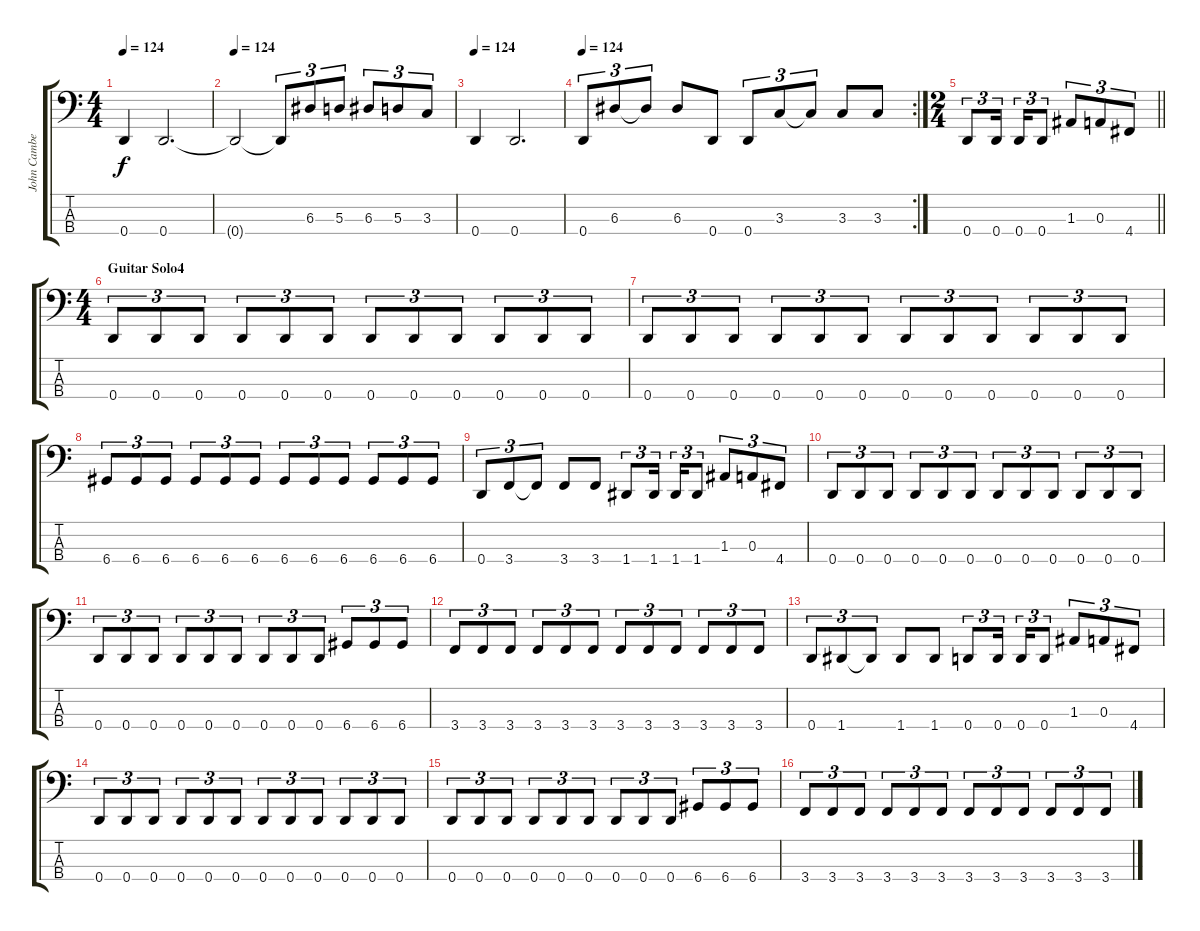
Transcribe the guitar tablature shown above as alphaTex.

\track ("John Cambell" "John Cambe") {instrument electricbasspick}
\staff {score tabs}
\tuning (G2 D2 A1 D1) {hide}
\ts (4 4)
\tempo 124
\clef f4
\ks c
0.4.4{dy f} 0.4.2{d} |
\tempo 124
0.4{t}.2 0.4{t}.8{tu (3 2)} 6.3.8{tu (3 2)} 5.3.8{tu (3 2)} 6.3.8{tu (3 2)} 5.3.8{tu (3 2)} 3.3.8{tu (3 2)} |
\tempo 124
0.4.4 0.4.2{d} |
\rc 2
\tempo 124
0.4.8{tu (3 2)} 6.3.8{tu (3 2)} 6.3{t}.8{tu (3 2)} 6.3.8 0.4.8 0.4.8{tu (3 2)} 3.3.8{tu (3 2)} 3.3{t}.8{tu (3 2)} 3.3.8 3.3.8 |
\ts (2 4)
\barLineRight lightlight
0.4.8{tu (3 2)} 0.4.16{tu (3 2) beam splitsecondary} 0.4.16{tu (3 2)} 0.4.8{tu (3 2)} 1.3.8{tu (3 2)} 0.3.8{tu (3 2)} 4.4.8{tu (3 2)} |
\ts (4 4)
\section ("" "Guitar Solo4")
0.4.8{tu (3 2)} 0.4.8{tu (3 2)} 0.4.8{tu (3 2)} 0.4.8{tu (3 2)} 0.4.8{tu (3 2)} 0.4.8{tu (3 2)} 0.4.8{tu (3 2)} 0.4.8{tu (3 2)} 0.4.8{tu (3 2)} 0.4.8{tu (3 2)} 0.4.8{tu (3 2)} 0.4.8{tu (3 2)} |
0.4.8{tu (3 2)} 0.4.8{tu (3 2)} 0.4.8{tu (3 2)} 0.4.8{tu (3 2)} 0.4.8{tu (3 2)} 0.4.8{tu (3 2)} 0.4.8{tu (3 2)} 0.4.8{tu (3 2)} 0.4.8{tu (3 2)} 0.4.8{tu (3 2)} 0.4.8{tu (3 2)} 0.4.8{tu (3 2)} |
6.4.8{tu (3 2)} 6.4.8{tu (3 2)} 6.4.8{tu (3 2)} 6.4.8{tu (3 2)} 6.4.8{tu (3 2)} 6.4.8{tu (3 2)} 6.4.8{tu (3 2)} 6.4.8{tu (3 2)} 6.4.8{tu (3 2)} 6.4.8{tu (3 2)} 6.4.8{tu (3 2)} 6.4.8{tu (3 2)} |
0.4.8{tu (3 2)} 3.4.8{tu (3 2)} 3.4{t}.8{tu (3 2)} 3.4.8 3.4.8 1.4.8{tu (3 2)} 1.4.16{tu (3 2) beam splitsecondary} 1.4.16{tu (3 2)} 1.4.8{tu (3 2)} 1.3.8{tu (3 2)} 0.3.8{tu (3 2)} 4.4.8{tu (3 2)} |
0.4.8{tu (3 2)} 0.4.8{tu (3 2)} 0.4.8{tu (3 2)} 0.4.8{tu (3 2)} 0.4.8{tu (3 2)} 0.4.8{tu (3 2)} 0.4.8{tu (3 2)} 0.4.8{tu (3 2)} 0.4.8{tu (3 2)} 0.4.8{tu (3 2)} 0.4.8{tu (3 2)} 0.4.8{tu (3 2)} |
0.4.8{tu (3 2)} 0.4.8{tu (3 2)} 0.4.8{tu (3 2)} 0.4.8{tu (3 2)} 0.4.8{tu (3 2)} 0.4.8{tu (3 2)} 0.4.8{tu (3 2)} 0.4.8{tu (3 2)} 0.4.8{tu (3 2)} 6.4.8{tu (3 2)} 6.4.8{tu (3 2)} 6.4.8{tu (3 2)} |
3.4.8{tu (3 2)} 3.4.8{tu (3 2)} 3.4.8{tu (3 2)} 3.4.8{tu (3 2)} 3.4.8{tu (3 2)} 3.4.8{tu (3 2)} 3.4.8{tu (3 2)} 3.4.8{tu (3 2)} 3.4.8{tu (3 2)} 3.4.8{tu (3 2)} 3.4.8{tu (3 2)} 3.4.8{tu (3 2)} |
0.4.8{tu (3 2)} 1.4.8{tu (3 2)} 1.4{t}.8{tu (3 2)} 1.4.8 1.4.8 0.4.8{tu (3 2)} 0.4.16{tu (3 2) beam splitsecondary} 0.4.16{tu (3 2)} 0.4.8{tu (3 2)} 1.3.8{tu (3 2)} 0.3.8{tu (3 2)} 4.4.8{tu (3 2)} |
0.4.8{tu (3 2)} 0.4.8{tu (3 2)} 0.4.8{tu (3 2)} 0.4.8{tu (3 2)} 0.4.8{tu (3 2)} 0.4.8{tu (3 2)} 0.4.8{tu (3 2)} 0.4.8{tu (3 2)} 0.4.8{tu (3 2)} 0.4.8{tu (3 2)} 0.4.8{tu (3 2)} 0.4.8{tu (3 2)} |
0.4.8{tu (3 2)} 0.4.8{tu (3 2)} 0.4.8{tu (3 2)} 0.4.8{tu (3 2)} 0.4.8{tu (3 2)} 0.4.8{tu (3 2)} 0.4.8{tu (3 2)} 0.4.8{tu (3 2)} 0.4.8{tu (3 2)} 6.4.8{tu (3 2)} 6.4.8{tu (3 2)} 6.4.8{tu (3 2)} |
3.4.8{tu (3 2)} 3.4.8{tu (3 2)} 3.4.8{tu (3 2)} 3.4.8{tu (3 2)} 3.4.8{tu (3 2)} 3.4.8{tu (3 2)} 3.4.8{tu (3 2)} 3.4.8{tu (3 2)} 3.4.8{tu (3 2)} 3.4.8{tu (3 2)} 3.4.8{tu (3 2)} 3.4.8{tu (3 2)}
